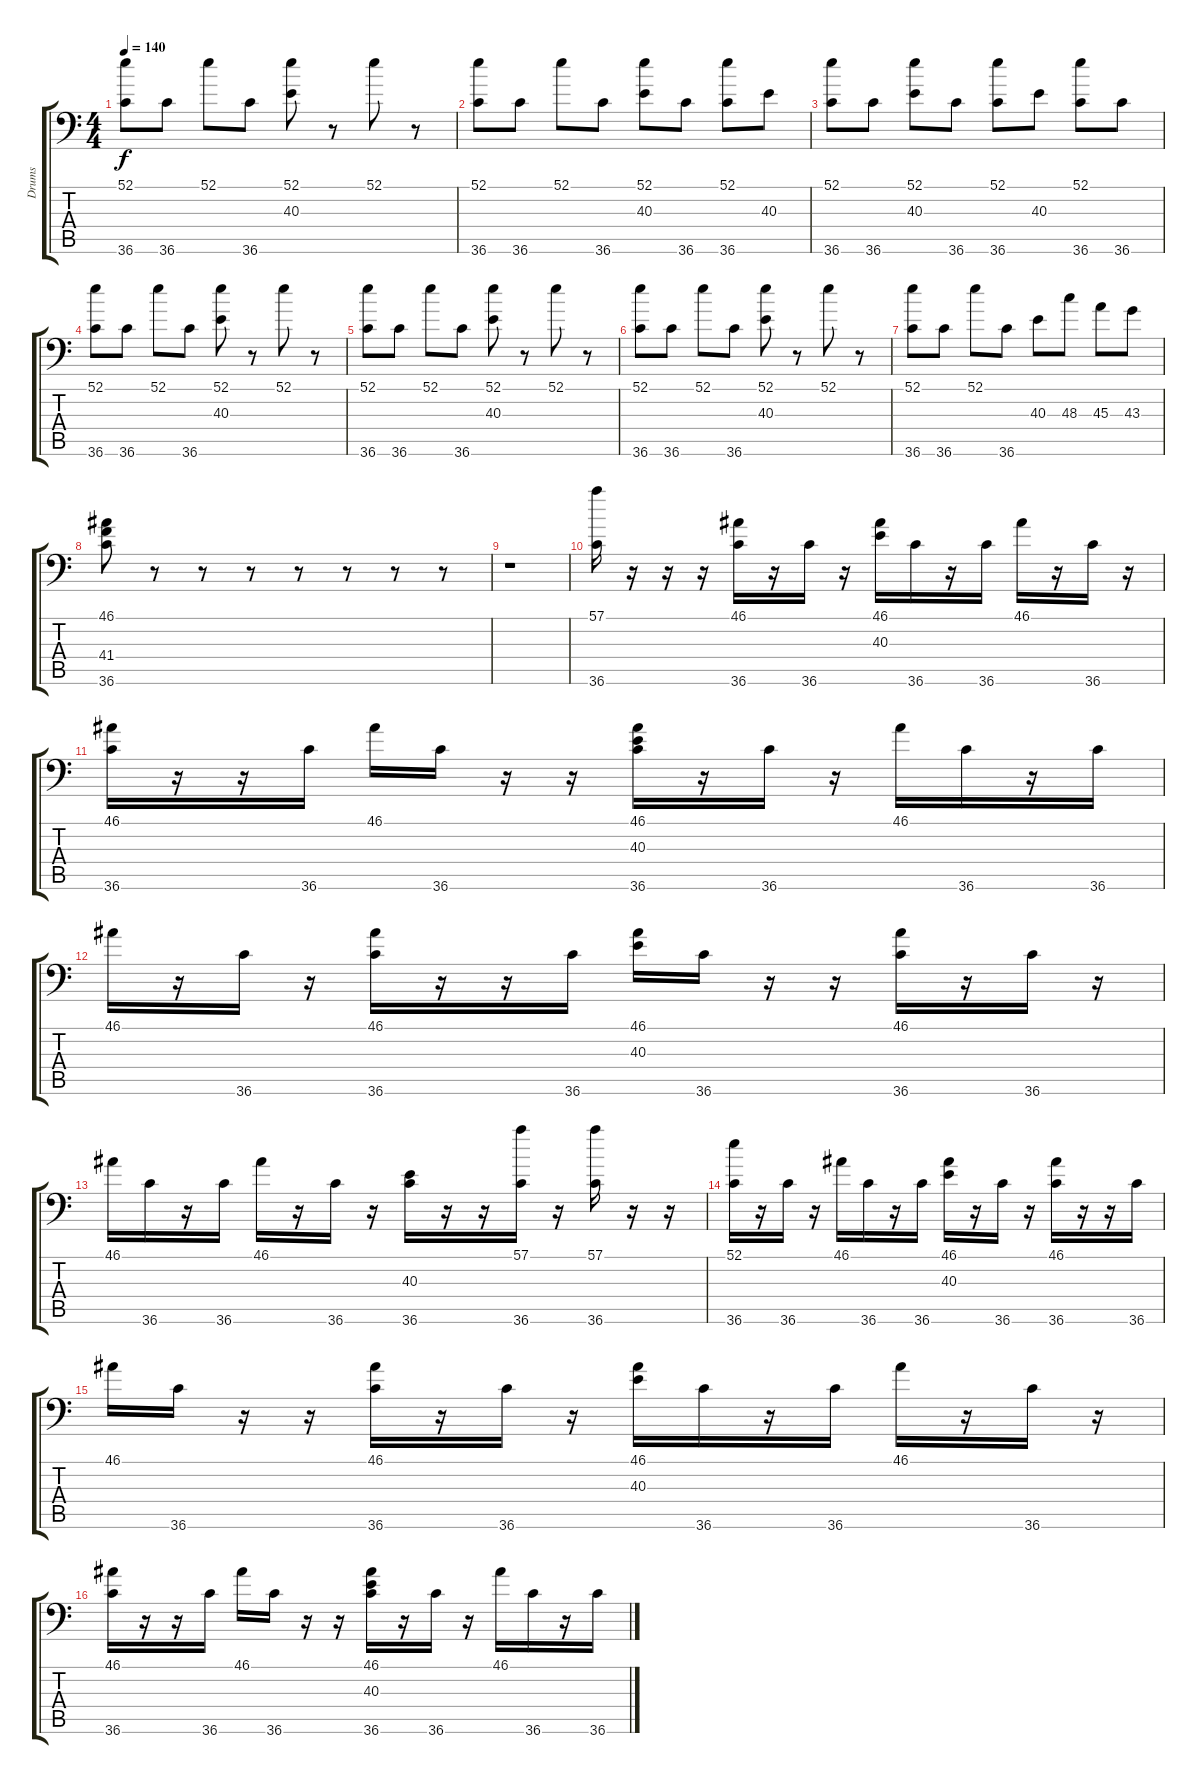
\track ("Drums" "Drums") {instrument acousticgrandpiano}
\staff {score tabs}
\tuning (C-1 C-1 C-1 C-1 C-1 C-1) {hide}
\ts (4 4)
\tempo 140
\clef f4
\ks c
(52.1 36.6).8{dy f} 36.6.8 52.1.8 36.6.8 (52.1 40.3).8 r.8 52.1.8 r.8 |
(52.1 36.6).8 36.6.8 52.1.8 36.6.8 (52.1 40.3).8 36.6.8 (52.1 36.6).8 40.3.8 |
(52.1 36.6).8 36.6.8 (52.1 40.3).8 36.6.8 (52.1 36.6).8 40.3.8 (52.1 36.6).8 36.6.8 |
(52.1 36.6).8 36.6.8 52.1.8 36.6.8 (52.1 40.3).8 r.8 52.1.8 r.8 |
(52.1 36.6).8 36.6.8 52.1.8 36.6.8 (52.1 40.3).8 r.8 52.1.8 r.8 |
(52.1 36.6).8 36.6.8 52.1.8 36.6.8 (52.1 40.3).8 r.8 52.1.8 r.8 |
(52.1 36.6).8 36.6.8 52.1.8 36.6.8 40.3.8 48.3.8 45.3.8 43.3.8 |
(46.1 41.4 36.6).8 r.8 r.8 r.8 r.8 r.8 r.8 r.8 |
r.1 |
(57.1 36.6).16 r.16 r.16 r.16 (46.1 36.6).16 r.16 36.6.16 r.16 (46.1 40.3).16 36.6.16 r.16 36.6.16 46.1.16 r.16 36.6.16 r.16 |
(46.1 36.6).16 r.16 r.16 36.6.16 46.1.16 36.6.16 r.16 r.16 (46.1 40.3 36.6).16 r.16 36.6.16 r.16 46.1.16 36.6.16 r.16 36.6.16 |
46.1.16 r.16 36.6.16 r.16 (46.1 36.6).16 r.16 r.16 36.6.16 (46.1 40.3).16 36.6.16 r.16 r.16 (46.1 36.6).16 r.16 36.6.16 r.16 |
46.1.16 36.6.16 r.16 36.6.16 46.1.16 r.16 36.6.16 r.16 (40.3 36.6).16 r.16 r.16 (57.1 36.6).16 r.16 (57.1 36.6).16 r.16 r.16 |
(52.1 36.6).16 r.16 36.6.16 r.16 46.1.16 36.6.16 r.16 36.6.16 (46.1 40.3).16 r.16 36.6.16 r.16 (46.1 36.6).16 r.16 r.16 36.6.16 |
46.1.16 36.6.16 r.16 r.16 (46.1 36.6).16 r.16 36.6.16 r.16 (46.1 40.3).16 36.6.16 r.16 36.6.16 46.1.16 r.16 36.6.16 r.16 |
(46.1 36.6).16 r.16 r.16 36.6.16 46.1.16 36.6.16 r.16 r.16 (46.1 40.3 36.6).16 r.16 36.6.16 r.16 46.1.16 36.6.16 r.16 36.6.16
